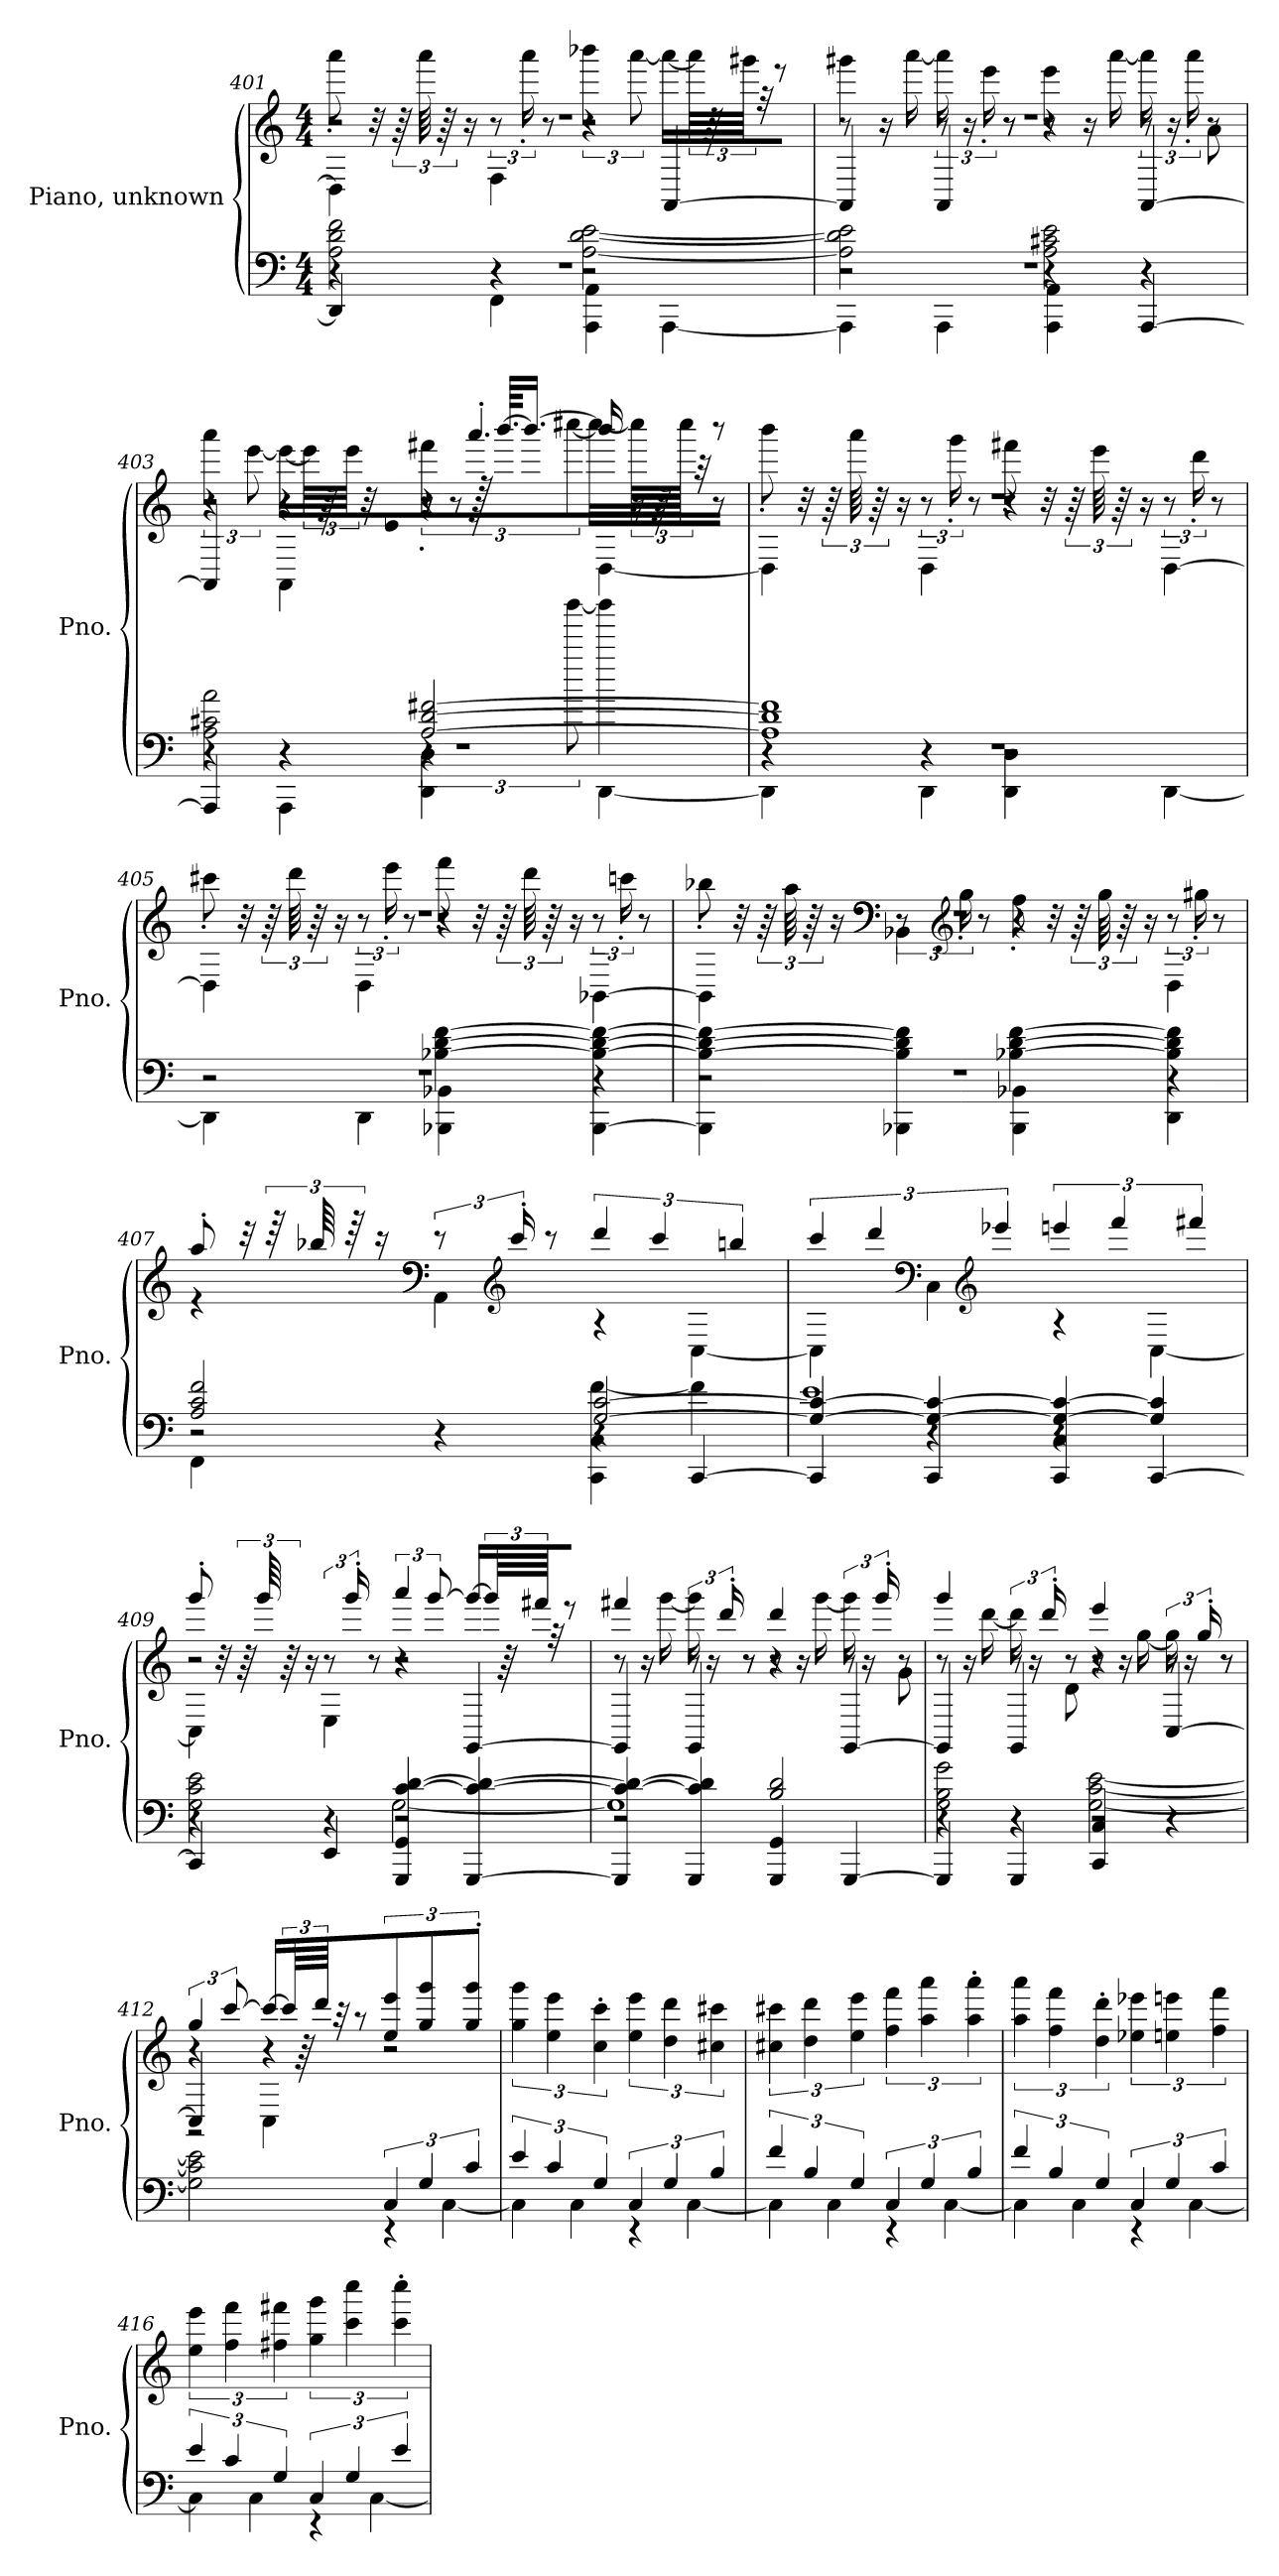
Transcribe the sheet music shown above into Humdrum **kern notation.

**kern	**kern
*part1	*part1
*staff2	*staff1
*I"Piano, unknown	*
*I'Pno.	*
!!LO:LB:g=z
*clefF4	*clefG2
*k[]	*k[]
*M4/4	*M4/4
=401	=401
*^	*^
*	*^	*	*^
*	*	*^	*	*	*^
1r	2A\ 2d\ 2f\	4DD/]	4r	1r	8aaa'\	2r	4D\]
.	.	.	.	.	32r	.	.
.	.	.	.	.	96r	.	.
.	.	.	.	.	96aaa\	.	.
.	.	.	.	.	96r	.	.
.	.	.	.	.	16r	.	.
.	.	4r	4FF\	.	12r	.	4F\
.	.	.	.	.	24aaa'\	.	.
.	.	.	.	.	8r	.	.
.	[2A\ [2d\ [2e\	2r	4AAA\ 4AA\	.	6bbb-X\	4r	2r
.	.	.	.	.	[12aaa\	.	.
.	.	.	[4AAA\	.	16aaa\LL_	[4AA/	.
.	.	.	.	.	96aaa\JJkk]	.	.
.	.	.	.	.	96r	.	.
.	.	.	.	.	96ggg#X\	.	.
.	.	.	.	.	32r	.	.
.	.	.	.	.	8r	.	.
=402	=402	=402	=402	=402	=402	=402	=402
1r	2A\] 2d\] 2e\]	2r	4AAA\]	1r	4ggg#X\	4AA/]	8r
.	.	.	.	.	.	.	16r
.	.	.	.	.	.	.	[16aaa\
.	.	.	4AAA\	.	12r	4AA/	16aaa\]
.	.	.	.	.	.	.	16r
.	.	.	.	.	24eee'\	.	.
.	.	.	.	.	8r	.	8r
.	2A\ 2c#X\ 2e\	4r	4AAA\ 4AA\	.	4eee\	4r	8r
.	.	.	.	.	.	.	16r
.	.	.	.	.	.	.	[16aaa\
.	.	[4AAA/	4r	.	12r	[4AA/	16aaa\]
.	.	.	.	.	.	.	16r
.	.	.	.	.	24aaa'\	.	.
.	.	.	.	.	8r	.	8a\
!!LO:LB:g=z	!!	!!	!!
=403	=403	=403	=403	=403	=403	=403	=403
1r	2A\ 2c#X\ 2a\	4AAA/]	4r	2r	6aaa\	4AA/]	4r
.	.	.	.	.	[12eee\	.	.
.	.	4r	4AAA\	.	16eee\LL_	4r	4AA\
.	.	.	.	.	96eee\JJkk]	.	.
.	.	.	.	.	96r	.	.
.	.	.	.	.	96eee\	.	.
.	.	.	.	.	32r	.	.
.	.	.	.	.	8e\	.	.
.	4DD\ 4D\	[2A/ [2d/ [2f#X/	6r	8r	12fff#X'\	8r	4r
.	.	.	.	.	12r	.	.
.	.	.	.	128r	.	4.aaa'/	.
.	.	.	.	[64.bbb/KKLL	.	.	.
.	.	.	.	16.bbb/JJ_	.	.	.
.	.	.	[12dddd\	.	[12cccc#X\	.	.
.	[4DD\	.	4dddd\]	16bbb/]	16cccc#\LL_	.	[4D\
.	.	.	.	16r	96cccc#\JJkk]	.	.
.	.	.	.	.	96r	.	.
.	.	.	.	.	96cccc#\	.	.
.	.	.	.	.	32r	.	.
.	.	.	.	8r	8r	.	.
*	*	*	*	*	*	*v	*v
!!LO:LB:g=z
=404	=404	=404	=404	=404	=404	=404
1r	4DD\]	1A] 1d] 1f#]	4r	1r	8bbb'\	4D\]
.	.	.	.	.	32r	.
.	.	.	.	.	96r	.
.	.	.	.	.	96aaa\	.
.	.	.	.	.	96r	.
.	.	.	.	.	16r	.
.	4r	.	4DD\	.	12r	4D\
.	.	.	.	.	24ggg'\	.
.	.	.	.	.	8r	.
.	2r	.	4DD\ 4D\	.	8fff#X'\	4r
.	.	.	.	.	32r	.
.	.	.	.	.	96r	.
.	.	.	.	.	96eee\	.
.	.	.	.	.	96r	.
.	.	.	.	.	16r	.
.	.	.	[4DD\	.	12r	[4D\
.	.	.	.	.	24ddd'\	.
.	.	.	.	.	8r	.
*	*	*v	*v	*	*	*
=405	=405	=405	=405	=405	=405
1r	2r	4DD\]	1r	8ccc#X'\	4D\]
.	.	.	.	32r	.
.	.	.	.	96r	.
.	.	.	.	96ddd\	.
.	.	.	.	96r	.
.	.	.	.	16r	.
.	.	4DD\	.	12r	4D\
.	.	.	.	24eee'\	.
.	.	.	.	8r	.
.	4BBB-X\ 4BB-X\	[4B-X\ [4d\ [4f\	.	8fff'\	4r
.	.	.	.	32r	.
.	.	.	.	96r	.
.	.	.	.	96ddd\	.
.	.	.	.	96r	.
.	.	.	.	16r	.
.	4r	[4BBB-\ 4B-\_ 4d\_ 4f\_	.	12r	[4BB-X\
.	.	.	.	24cccn'\	.
.	.	.	.	8r	.
!!LO:PB:g=z	!!	!!
=406	=406	=406	=406	=406	=406
1r	2r	4BBB-\] 4B-\_ 4d\_ 4f\_	1r	8bb-X'\	4BB-\]
.	.	.	.	32r	.
.	.	.	.	96r	.
.	.	.	.	96aa\	.
.	.	.	.	96r	.
.	.	.	.	16r	.
*	*	*	*clefF4	*	*
.	.	4BBB-X\ 4B-\] 4d\] 4f\]	.	12r	4BB-X\
*	*	*	*clefG2	*	*
.	.	.	.	24gg'\	.
.	.	.	.	8r	.
.	4BBB-\ 4BB-X\	[4B-X\ [4d\ [4f\	.	8ff'\	4r
.	.	.	.	32r	.
.	.	.	.	96r	.
.	.	.	.	96gg\	.
.	.	.	.	96r	.
.	.	.	.	16r	.
.	4r	4DD\ 4B-\] 4d\] 4f\]	.	12r	4D\
.	.	.	.	24gg#X'\	.
.	.	.	.	8r	.
*	*	*	*	*v	*v
=407	=407	=407	=407	=407
2A/ 2c/ 2f/	4FF\	2r	8aa'/	4r
.	.	.	32r	.
.	.	.	96r	.
.	.	.	96bb-X/	.
.	.	.	96r	.
.	.	.	16r	.
*	*	*	*clefF4	*
.	4r	.	12r	4AA\
*	*	*	*clefG2	*
.	.	.	24ccc'/	.
.	.	.	8r	.
[2G/ [2c/	4CC\ 4C\ [4f\	4r	6ddd/	4r
.	.	.	6ccc/	.
.	4f\]	[4CC/	.	[4C\
.	.	.	6bbn/	.
!!LO:LB:g=z	!!
=408	=408	=408	=408	=408
4G/_ 4c/_	1e	4CC/]	6ccc/	4C\]
.	.	.	6ddd/	.
*	*	*	*clefF4	*
4CC/ 4G/_ 4c/_	.	4r	.	4C\
*	*	*	*clefG2	*
.	.	.	6eee-X/	.
4CC/ 4C/ 4G/_ 4c/_	.	4r	6eeen/	4r
.	.	.	6fff/	.
4G/] 4c/]	.	[4CC/	.	[4C\
.	.	.	6fff#X/	.
=409	=409	=409	=409	=409
*	*	*	*	*^
4r	2G\ 2c\ 2e\	4CC/]	8ggg'/	4C\]	2r
.	.	.	32r	.	.
.	.	.	96r	.	.
.	.	.	96ggg/	.	.
.	.	.	96r	.	.
.	.	.	16r	.	.
4EE/	.	4r	12r	4E\	.
.	.	.	24ggg'/	.	.
.	.	.	8r	.	.
4GGG/ 4GG/ [4c/ [4d/	[2G\	2r	6aaa/	2r	4r
.	.	.	[12ggg/	.	.
[4GGG/ 4c/_ 4d/_	.	.	16ggg/LL_	.	[4GG/
.	.	.	96ggg/JJkk]	.	.
.	.	.	96r	.	.
.	.	.	96fff#X/	.	.
.	.	.	32r	.	.
.	.	.	8r	.	.
!!LO:LB:g=z	!!	!!
=410	=410	=410	=410	=410	=410
4GGG/] 4c/_ 4d/_	1G]	2r	4fff#X/	8r	4GG/]
.	.	.	.	16r	.
.	.	.	.	[16ggg\	.
4GGG/ 4c/] 4d/]	.	.	12r	16ggg\]	4GG/
.	.	.	.	16r	.
.	.	.	24ddd'/	.	.
.	.	.	8r	8r	.
2B/ 2d/	.	4GGG/ 4GG/	4ddd/	8r	4r
.	.	.	.	16r	.
.	.	.	.	[16ggg\	.
.	.	[4GGG/	12r	16ggg\]	[4GG/
.	.	.	.	16r	.
.	.	.	24ggg'/	.	.
.	.	.	8r	8g\	.
=411	=411	=411	=411	=411	=411
4r	2G\ 2B\ 2g\	4GGG/]	4ggg/	8r	4GG/]
.	.	.	.	16r	.
.	.	.	.	[16ddd\	.
4GGG/	.	4r	12r	16ddd\]	4GG/
.	.	.	.	16r	.
.	.	.	24ddd'/	.	.
.	.	.	8r	8d\	.
4CC/ 4C/	[2G\ [2c\ [2e\	2r	4eee/	8r	4r
.	.	.	.	16r	.
.	.	.	.	[16gg\	.
4r	.	.	12r	16gg\]	[4C/
.	.	.	.	16r	.
.	.	.	24gg'/	.	.
.	.	.	8r	8r	.
*	*v	*v	*	*	*
!!LO:LB:g=z	!!	!!
=412	=412	=412	=412	=412
2r	2G\] 2c\] 2e\]	6gg/	4r	4C/]
.	.	[12ccc/	.	.
.	.	16ccc/LL_	4C\	4r
.	.	96ccc/JJkk]	.	.
.	.	96r	.	.
.	.	96ddd/	.	.
.	.	32r	.	.
.	.	8r	.	.
6C/	4r	6ee/ 6eee/	2r	2r
6G/	.	6gg/ 6ggg/	.	.
.	[4C\	.	.	.
6c/	.	6gg/' 6ggg/'	.	.
*	*	*v	*v	*v
=413	=413	=413
6e/	4C\]	6gg\ 6ggg\
6c/	.	6ee\ 6eee\
.	4C\	.
6G/	.	6cc\' 6ccc\'
6C/	4r	6ee\ 6eee\
6G/	.	6dd\ 6ddd\
.	[4C\	.
6B/	.	6cc#X\ 6ccc#X\
=414	=414	=414
6f/	4C\]	6cc#X\ 6ccc#X\
6B/	.	6dd\ 6ddd\
.	4C\	.
6G/	.	6ee\ 6eee\
6C/	4r	6ff\ 6fff\
6G/	.	6aa\ 6aaa\
.	[4C\	.
6B/	.	6aa\' 6aaa\'
=415	=415	=415
6f/	4C\]	6aa\ 6aaa\
6B/	.	6ff\ 6fff\
.	4C\	.
6G/	.	6dd\' 6ddd\'
6C/	4r	6ee-X\ 6eee-X\
6G/	.	6een\ 6eeen\
.	[4C\	.
6c/	.	6ff\ 6fff\
!!LO:LB:g=z
=416	=416	=416
6e/	4C\]	6ee\ 6eee\
6c/	.	6ff\ 6fff\
.	4C\	.
6G/	.	6ff#X\ 6fff#X\
6C/	4r	6gg\ 6ggg\
6G/	.	6ccc\ 6cccc\
.	[4C\	.
6e/	.	6ccc\' 6cccc\'
*v	*v	*
=	=
*-	*-
